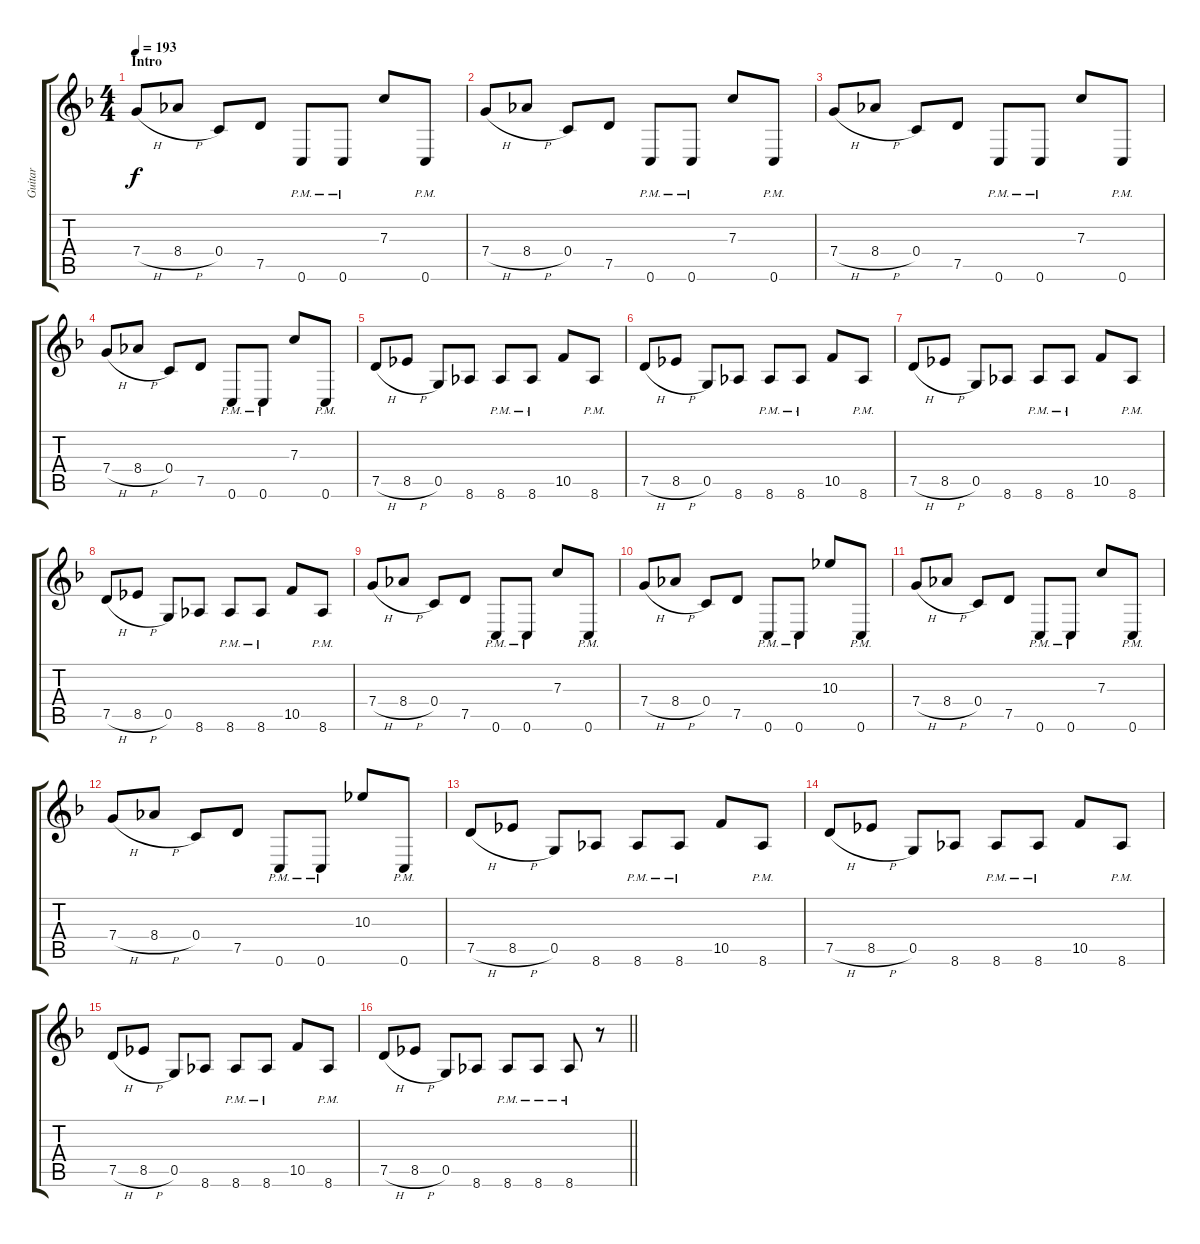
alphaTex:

\track ("Guitar" "Guitar") {instrument distortionguitar}
\staff {score tabs}
\tuning (D4 A3 F3 C3 G2 C2) {hide}
\ts (4 4)
\section ("" "Intro")
\tempo 193
\clef g2
\ks f
7.4{h}.8{dy f instrument distortionguitar} 8.4{h}.8 0.4.8 7.5.8 0.6{pm}.8 0.6{pm}.8 7.3.8 0.6{pm}.8 |
7.4{h}.8 8.4{h}.8 0.4.8 7.5.8 0.6{pm}.8 0.6{pm}.8 7.3.8 0.6{pm}.8 |
7.4{h}.8 8.4{h}.8 0.4.8 7.5.8 0.6{pm}.8 0.6{pm}.8 7.3.8 0.6{pm}.8 |
7.4{h}.8 8.4{h}.8 0.4.8 7.5.8 0.6{pm}.8 0.6{pm}.8 7.3.8 0.6{pm}.8 |
7.5{h}.8 8.5{h}.8 0.5.8 8.6.8 8.6{pm}.8 8.6{pm}.8 10.5.8 8.6{pm}.8 |
7.5{h}.8 8.5{h}.8 0.5.8 8.6.8 8.6{pm}.8 8.6{pm}.8 10.5.8 8.6{pm}.8 |
7.5{h}.8 8.5{h}.8 0.5.8 8.6.8 8.6{pm}.8 8.6{pm}.8 10.5.8 8.6{pm}.8 |
7.5{h}.8 8.5{h}.8 0.5.8 8.6.8 8.6{pm}.8 8.6{pm}.8 10.5.8 8.6{pm}.8 |
7.4{h}.8 8.4{h}.8 0.4.8 7.5.8 0.6{pm}.8 0.6{pm}.8 7.3.8 0.6{pm}.8 |
7.4{h}.8 8.4{h}.8 0.4.8 7.5.8 0.6{pm}.8 0.6{pm}.8 10.3.8 0.6{pm}.8 |
7.4{h}.8 8.4{h}.8 0.4.8 7.5.8 0.6{pm}.8 0.6{pm}.8 7.3.8 0.6{pm}.8 |
7.4{h}.8 8.4{h}.8 0.4.8 7.5.8 0.6{pm}.8 0.6{pm}.8 10.3.8 0.6{pm}.8 |
7.5{h}.8 8.5{h}.8 0.5.8 8.6.8 8.6{pm}.8 8.6{pm}.8 10.5.8 8.6{pm}.8 |
7.5{h}.8 8.5{h}.8 0.5.8 8.6.8 8.6{pm}.8 8.6{pm}.8 10.5.8 8.6{pm}.8 |
7.5{h}.8 8.5{h}.8 0.5.8 8.6.8 8.6{pm}.8 8.6{pm}.8 10.5.8 8.6{pm}.8 |
\barLineRight lightlight
7.5{h}.8 8.5{h}.8 0.5.8 8.6.8 8.6{pm}.8 8.6{pm}.8 8.6{pm}.8 r.8
